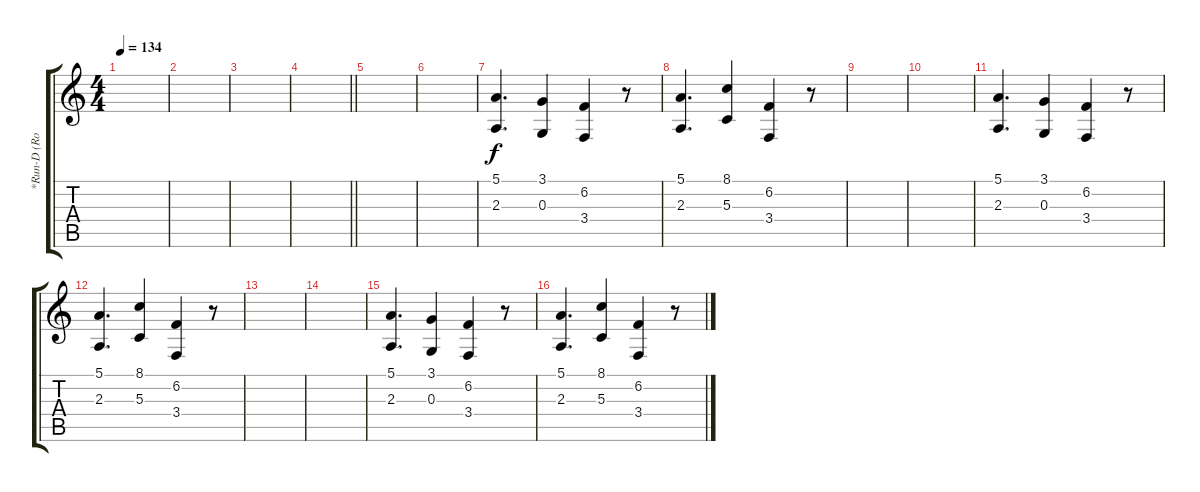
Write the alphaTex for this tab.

\track ("*Run-D (Robot Vocal)" "*Run-D (Ro") {instrument lead2sawtooth}
\staff {score tabs}
\tuning (E4 B3 G3 D3 A2 E2) {hide}
\ts (4 4)
\tempo 134
\clef g2
\ks c
|
|
|
\barLineRight lightlight
|
\section ("" "")
|
|
(5.1 2.3).4{d dy f} (3.1 0.3).4 (6.2 3.4).4 r.8 |
(5.1 2.3).4{d} (8.1 5.3).4 (6.2 3.4).4 r.8 |
|
|
(5.1 2.3).4{d} (3.1 0.3).4 (6.2 3.4).4 r.8 |
(5.1 2.3).4{d} (8.1 5.3).4 (6.2 3.4).4 r.8 |
|
|
(5.1 2.3).4{d} (3.1 0.3).4 (6.2 3.4).4 r.8 |
(5.1 2.3).4{d} (8.1 5.3).4 (6.2 3.4).4 r.8
